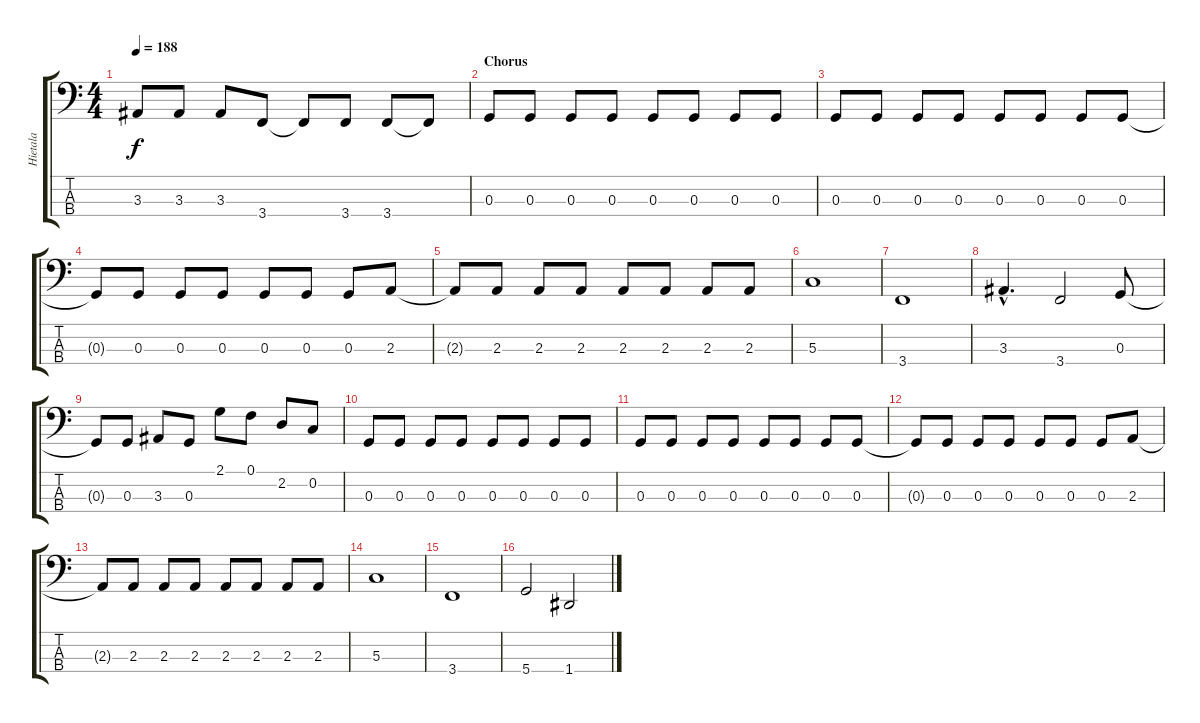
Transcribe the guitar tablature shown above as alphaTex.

\track ("Hietala" "Hietala") {instrument electricbassfinger}
\staff {score tabs}
\tuning (F2 C2 G1 D1) {hide}
\ts (4 4)
\tempo 188
\clef f4
\ks c
3.3.8{dy f} 3.3.8 3.3.8 3.4.8 3.4{t}.8 3.4.8 3.4.8 3.4{t}.8 |
\section ("" "Chorus")
0.3.8 0.3.8 0.3.8 0.3.8 0.3.8 0.3.8 0.3.8 0.3.8 |
0.3.8 0.3.8 0.3.8 0.3.8 0.3.8 0.3.8 0.3.8 0.3.8 |
0.3{t}.8 0.3.8 0.3.8 0.3.8 0.3.8 0.3.8 0.3.8 2.3.8 |
2.3{t}.8 2.3.8 2.3.8 2.3.8 2.3.8 2.3.8 2.3.8 2.3.8 |
5.3.1 |
3.4.1 |
3.3{hac}.4{d} 3.4.2 0.3.8 |
0.3{t}.8 0.3.8 3.3.8 0.3.8 2.1.8 0.1.8 2.2.8 0.2.8 |
0.3.8 0.3.8 0.3.8 0.3.8 0.3.8 0.3.8 0.3.8 0.3.8 |
0.3.8 0.3.8 0.3.8 0.3.8 0.3.8 0.3.8 0.3.8 0.3.8 |
0.3{t}.8 0.3.8 0.3.8 0.3.8 0.3.8 0.3.8 0.3.8 2.3.8 |
2.3{t}.8 2.3.8 2.3.8 2.3.8 2.3.8 2.3.8 2.3.8 2.3.8 |
5.3.1 |
3.4.1 |
5.4.2 1.4.2
